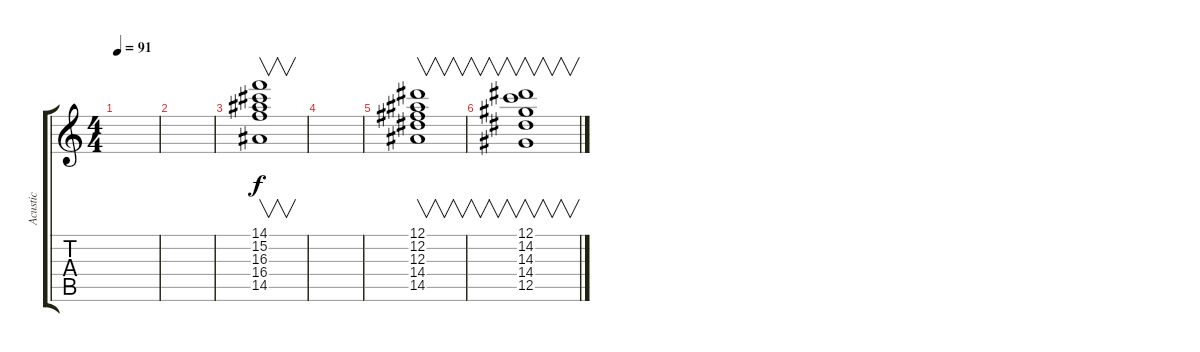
\track ("Acustic" "Acustic") {instrument acousticguitarsteel}
\staff {score tabs}
\tuning (Eb4 Bb3 Gb3 Db3 Ab2 Eb2) {hide}
\ts (4 4)
\tempo 91
\clef g2
\ks c
|
|
(14.1 15.2 16.3 16.4 14.5).1{v volume 16 instrument brightacousticpiano} |
|
(12.1 12.2 12.3 14.4 14.5).1{v volume 16 instrument brightacousticpiano} |
(12.1 14.2 14.3 14.4 12.5).1{v volume 15 instrument brightacousticpiano}
